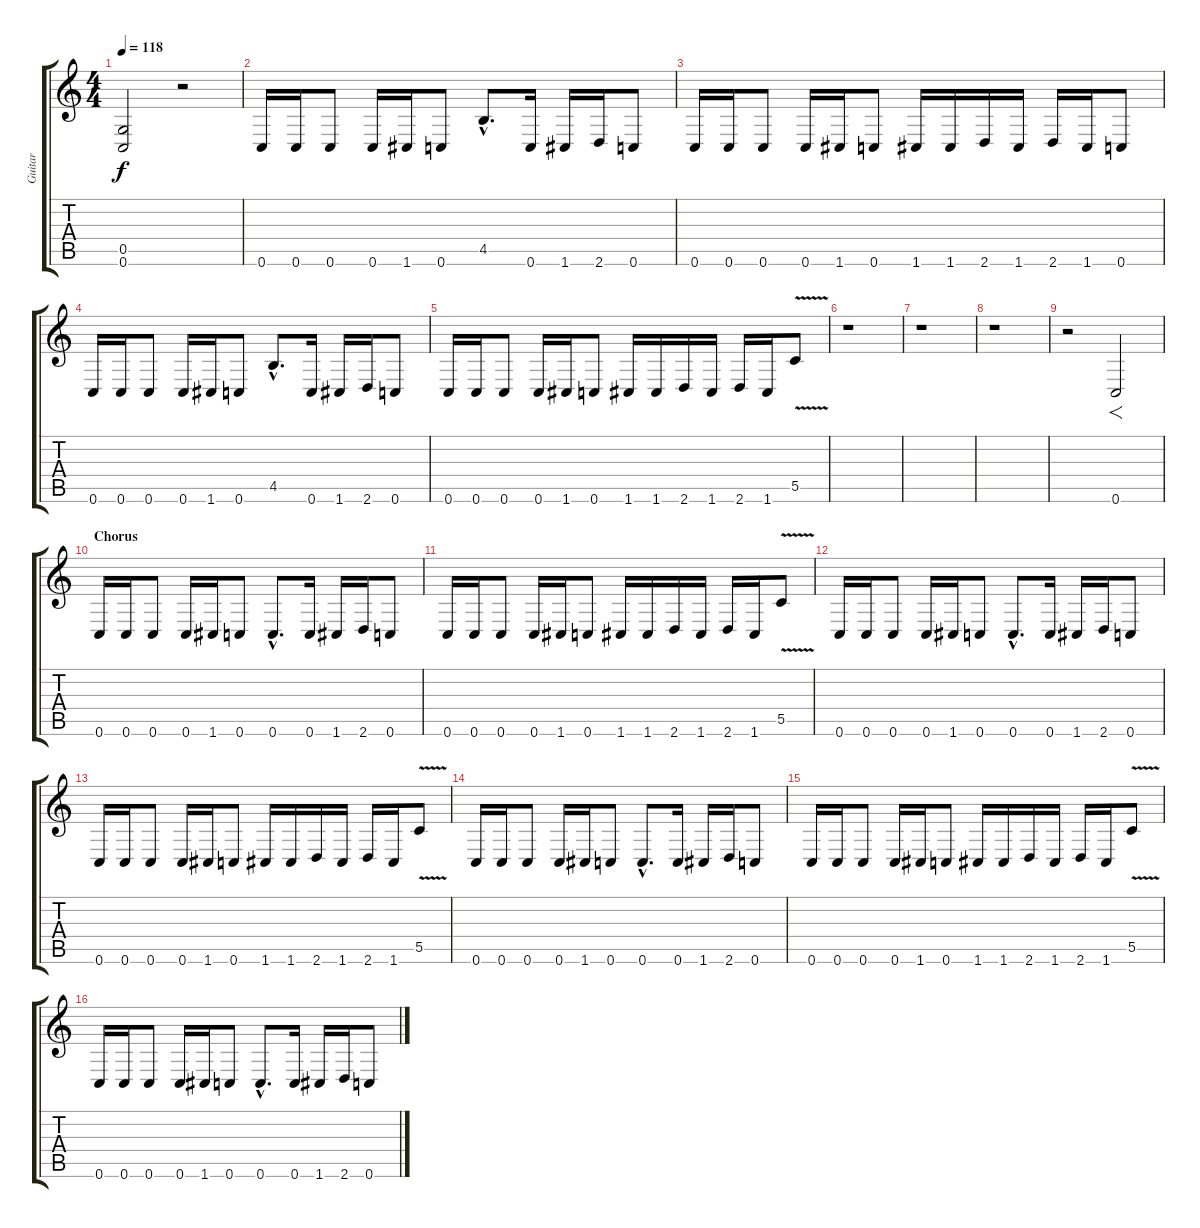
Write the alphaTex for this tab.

\track ("Guitar" "Guitar") {instrument distortionguitar}
\staff {score tabs}
\tuning (E4 C4 G3 C3 G2 C2) {hide}
\ts (4 4)
\tempo 118
\clef g2
\ks c
(0.5{t} 0.6{t}).2{dy f} r.2 |
0.6.16 0.6.16 0.6.8 0.6.16 1.6.16 0.6.8 4.5{hac}.8{d} 0.6.16 1.6.16 2.6.16 0.6.8 |
0.6.16 0.6.16 0.6.8 0.6.16 1.6.16 0.6.8 1.6.16 1.6.16 2.6.16 1.6.16 2.6.16 1.6.16 0.6.8 |
0.6.16 0.6.16 0.6.8 0.6.16 1.6.16 0.6.8 4.5{hac}.8{d} 0.6.16 1.6.16 2.6.16 0.6.8 |
0.6.16 0.6.16 0.6.8 0.6.16 1.6.16 0.6.8 1.6.16 1.6.16 2.6.16 1.6.16 2.6.16 1.6.16 5.5{v}.8 |
r.1 |
r.1 |
r.1 |
r.2 0.6.2{f} |
\section ("" "Chorus")
0.6.16 0.6.16 0.6.8 0.6.16 1.6.16 0.6.8 0.6{hac}.8{d} 0.6.16 1.6.16 2.6.16 0.6.8 |
0.6.16 0.6.16 0.6.8 0.6.16 1.6.16 0.6.8 1.6.16 1.6.16 2.6.16 1.6.16 2.6.16 1.6.16 5.5{v}.8 |
0.6.16 0.6.16 0.6.8 0.6.16 1.6.16 0.6.8 0.6{hac}.8{d} 0.6.16 1.6.16 2.6.16 0.6.8 |
0.6.16 0.6.16 0.6.8 0.6.16 1.6.16 0.6.8 1.6.16 1.6.16 2.6.16 1.6.16 2.6.16 1.6.16 5.5{v}.8 |
0.6.16 0.6.16 0.6.8 0.6.16 1.6.16 0.6.8 0.6{hac}.8{d} 0.6.16 1.6.16 2.6.16 0.6.8 |
0.6.16 0.6.16 0.6.8 0.6.16 1.6.16 0.6.8 1.6.16 1.6.16 2.6.16 1.6.16 2.6.16 1.6.16 5.5{v}.8 |
0.6.16 0.6.16 0.6.8 0.6.16 1.6.16 0.6.8 0.6{hac}.8{d} 0.6.16 1.6.16 2.6.16 0.6.8
